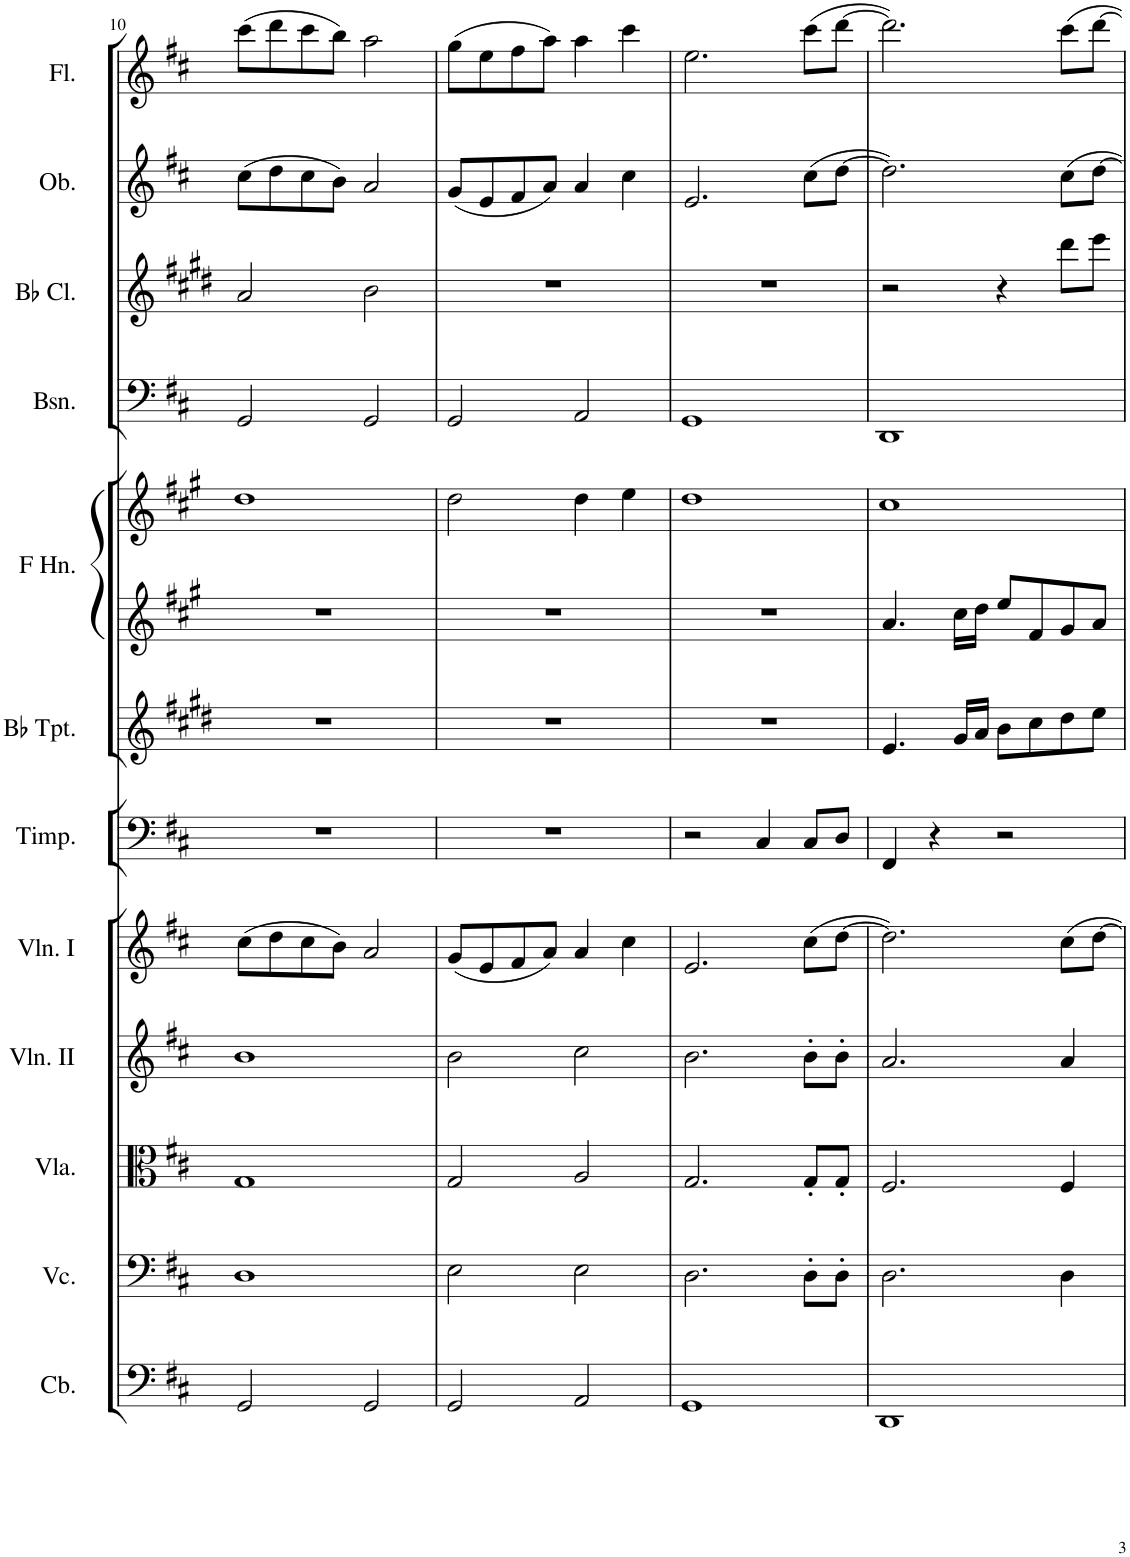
**kern	**kern	**kern	**kern	**kern	**kern	**kern	**kern	**kern	**kern	**kern	**kern	**kern
*part12	*part11	*part10	*part9	*part8	*part7	*part6	*part5	*part5	*part4	*part3	*part2	*part1
*staff13	*staff12	*staff11	*staff10	*staff9	*staff8	*staff7	*staff6	*staff5	*staff4	*staff3	*staff2	*staff1
*I"Contrabasses	*I"Violoncellos	*I"Violas	*I"Violins II	*I"Violins I	*I"Timpani	*I"Trumpets in Bb	*I"Horns in F	*	*I"Bassoons	*I"Clarinets in Bb	*I"Oboes	*I"Flutes
*I'Cb.	*I'Vc.	*I'Vla.	*I'Vln. II	*I'Vln. I	*I'Timp.	*	*	*	*I'Bsn.	*	*I'Ob.	*I'Fl.
!!LO:PB:g=z
*clefF4	*clefF4	*clefC3	*clefG2	*clefG2	*clefF4	*clefG2	*clefG2	*clefG2	*clefF4	*clefG2	*clefG2	*clefG2
*Trd7c12	*	*	*	*	*	*Trd1c2	*Trd4c7	*Trd4c7	*	*Trd1c2	*	*
*k[f#c#]	*k[f#c#]	*k[f#c#]	*k[f#c#]	*k[f#c#]	*k[f#c#]	*k[f#c#g#d#]	*k[f#c#g#]	*k[f#c#g#]	*k[f#c#]	*k[f#c#g#d#]	*k[f#c#]	*k[f#c#]
*M4/4	*M4/4	*M4/4	*M4/4	*M4/4	*M4/4	*M4/4	*M4/4	*M4/4	*M4/4	*M4/4	*M4/4	*M4/4
=10	=10	=10	=10	=10	=10	=10	=10	=10	=10	=10	=10	=10
2GG/	1D	1G	1b	(8cc#\L	1r	1r	1r	1dd	2GG/	2a/	(8cc#\L	(8ccc#\L
.	.	.	.	8dd\	.	.	.	.	.	.	8dd\	8ddd\
.	.	.	.	8cc#\	.	.	.	.	.	.	8cc#\	8ccc#\
.	.	.	.	8b\J)	.	.	.	.	.	.	8b\J)	8bb\J)
2GG/	.	.	.	2a/	.	.	.	.	2GG/	2b\	2a/	2aa\
=11	=11	=11	=11	=11	=11	=11	=11	=11	=11	=11	=11	=11
2GG/	2E\	2G/	2b\	(8g/L	1r	1r	1r	2dd\	2GG/	1r	(8g/L	(8gg\L
.	.	.	.	8e/	.	.	.	.	.	.	8e/	8ee\
.	.	.	.	8f#/	.	.	.	.	.	.	8f#/	8ff#\
.	.	.	.	8a/J)	.	.	.	.	.	.	8a/J)	8aa\J)
2AA/	2E\	2A/	2cc#\	4a/	.	.	.	4dd\	2AA/	.	4a/	4aa\
.	.	.	.	4cc#\	.	.	.	4ee\	.	.	4cc#\	4ccc#\
=12	=12	=12	=12	=12	=12	=12	=12	=12	=12	=12	=12	=12
1GG	2.D\	2.G/	2.b\	2.e/	2r	1r	1r	1dd	1GG	1r	2.e/	2.ee\
.	.	.	.	.	4C#/	.	.	.	.	.	.	.
.	8D'\L	8G'/L	8b'\L	(8cc#\L	8C#/L	.	.	.	.	.	(8cc#\L	(8ccc#\L
.	8D'\J	8G'/J	8b'\J	[8dd\J	8D/J	.	.	.	.	.	[8dd\J	[8ddd\J
=13	=13	=13	=13	=13	=13	=13	=13	=13	=13	=13	=13	=13
1DD	2.D\	2.F#/	2.a/	2.dd\])	4FF#/	4.e/	4.a/	1cc#	1DD	2r	2.dd\])	2.ddd\])
.	.	.	.	.	4r	.	.	.	.	.	.	.
.	.	.	.	.	.	16g#/LL	16cc#\LL	.	.	.	.	.
.	.	.	.	.	.	16a/JJ	16dd\JJ	.	.	.	.	.
.	.	.	.	.	2r	8b\L	8ee/L	.	.	4r	.	.
.	.	.	.	.	.	8cc#\	8f#/	.	.	.	.	.
.	4D\	4F#/	4a/	8cc#\L	.	8dd#\	8g#/	.	.	8ddd#\L	8cc#\L	8ccc#\L
.	.	.	.	[8dd\J	.	8ee\J	8a/J	.	.	8eee\J	[8dd\J	[8ddd\J
=	=	=	=	=	=	=	=	=	=	=	=	=
*-	*-	*-	*-	*-	*-	*-	*-	*-	*-	*-	*-	*-
